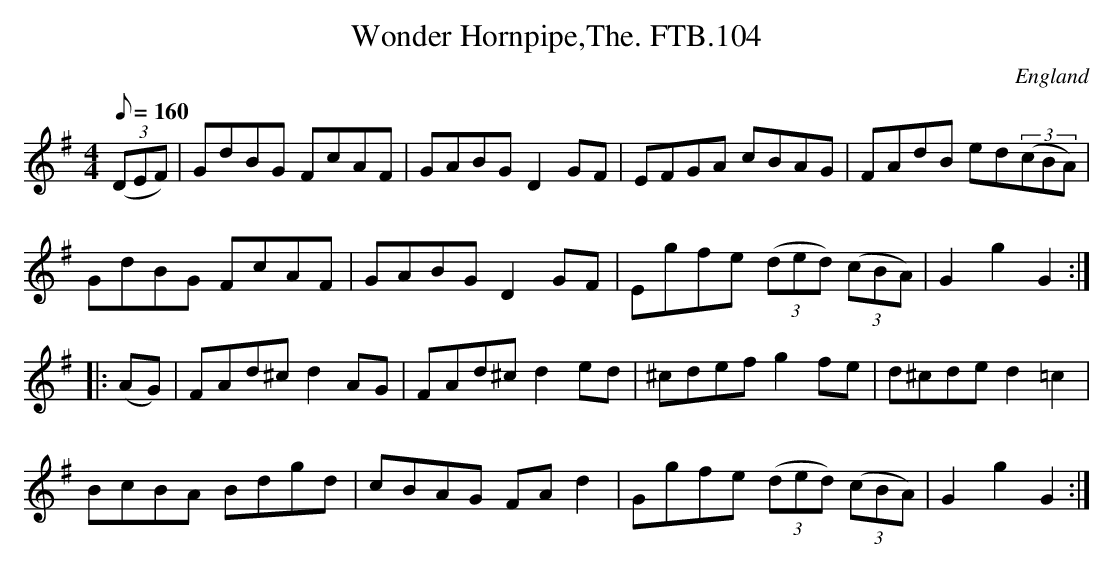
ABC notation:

X:1
T:Wonder Hornpipe,The. FTB.104
M:4/4
L:1/8
Q:160
O:England
K:G major
((3DEF)|GdBG FcAF|GABGD2GF|EFGA cBAG|FAdB ed((3cBA)|
GdBG FcAF|GABGD2GF|Egfe ((3ded) ((3cBA)|G2g2G2:|
|:(AG)|FAd^cd2AG|FAd^cd2ed|^cdefg2fe|d^cded2=c2|
BcBA Bdgd|cBAG FAd2|Ggfe ((3ded) ((3cBA)|G2g2G2:|
